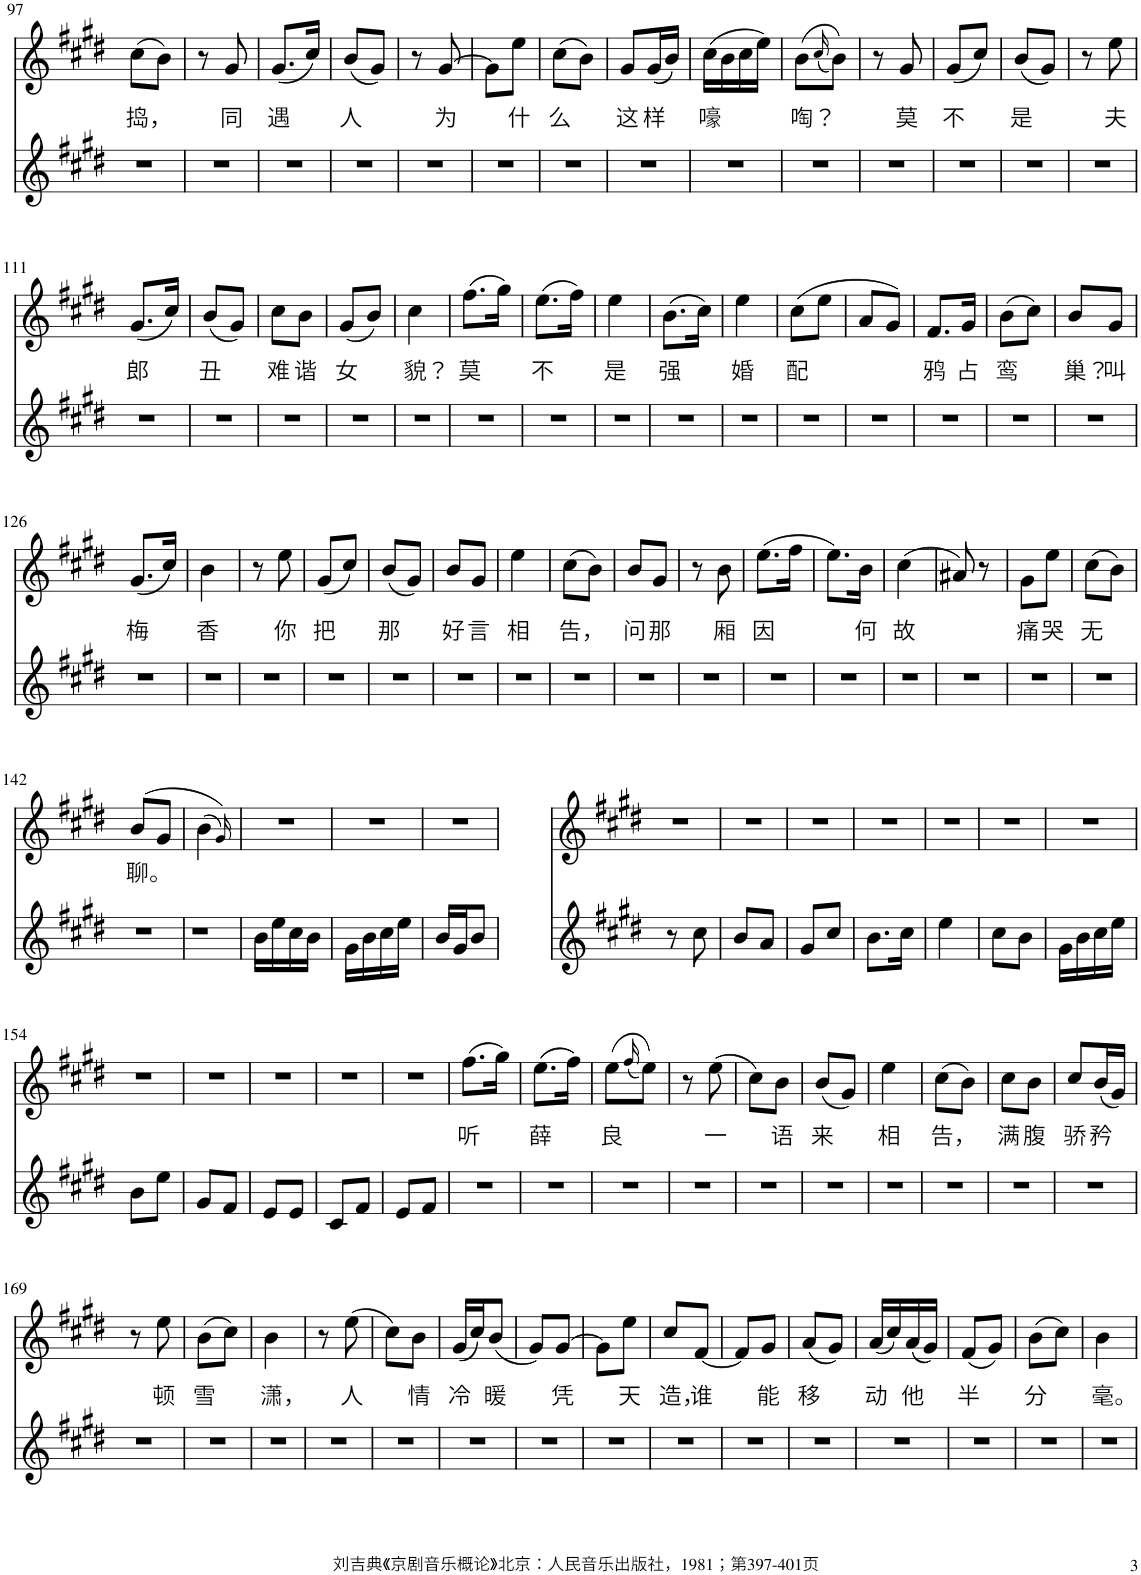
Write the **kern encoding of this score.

**kern	**kern	**text
*part2	*part1	*part1
*staff2	*staff1	*staff1
*I"Piano	*I"Piano	*
*I'Pno	*I'Pno	*
!!LO:PB:g=z
*clefG2	*clefG2	*
*k[f#c#g#d#]	*k[f#c#g#d#]	*
*M1/4	*M1/4	*
=97	=97	=97
!	!	!LO:LY:b
4r	(8cc#\L	捣，
.	8b\J)	.
=98	=98	=98
4r	8r	.
!	!	!LO:LY:b
.	8g#/	同
=99	=99	=99
!	!	!LO:LY:b
4r	(8.g#/L	遇
.	16cc#/Jk)	.
=100	=100	=100
!	!	!LO:LY:b
4r	(8b/L	人
.	8g#/J)	.
=101	=101	=101
4r	8r	.
!	!	!LO:LY:b
.	[8g#/	为
=102	=102	=102
4r	8g#\L]	.
!	!	!LO:LY:b
.	8ee\J	什
=103	=103	=103
!	!	!LO:LY:b
4r	(8cc#\L	么
.	8b\J)	.
=104	=104	=104
!	!	!LO:LY:b
4r	8g#/L	这
!	!	!LO:LY:b
.	(16g#/L	样
.	16b/JJ)	.
=105	=105	=105
!	!	!LO:LY:b
4r	(16cc#\LL	嚎
.	16b\	.
.	16cc#\	.
.	16ee\JJ)	.
=106	=106	=106
!	!	!LO:LY:b
4r	(8b\L	啕？
.	(16qcc#/	.
.	8b\J))	.
=107	=107	=107
4r	8r	.
!	!	!LO:LY:b
.	8g#/	莫
=108	=108	=108
!	!	!LO:LY:b
4r	(8g#/L	不
.	8cc#/J)	.
=109	=109	=109
!	!	!LO:LY:b
4r	(8b/L	是
.	8g#/J)	.
=110	=110	=110
4r	8r	.
!	!	!LO:LY:b
.	8ee\	夫
!!LO:LB:g=z
=111	=111	=111
!	!	!LO:LY:b
4r	(8.g#/L	郎
.	16cc#/Jk)	.
=112	=112	=112
!	!	!LO:LY:b
4r	(8b/L	丑
.	8g#/J)	.
=113	=113	=113
!	!	!LO:LY:b
4r	8cc#\L	难
!	!	!LO:LY:b
.	8b\J	谐
=114	=114	=114
!	!	!LO:LY:b
4r	(8g#/L	女
.	8b/J)	.
=115	=115	=115
!	!	!LO:LY:b
4r	4cc#\	貌？
=116	=116	=116
!	!	!LO:LY:b
4r	(8.ff#\L	莫
.	16gg#\Jk)	.
=117	=117	=117
!	!	!LO:LY:b
4r	(8.ee\L	不
.	16ff#\Jk)	.
=118	=118	=118
!	!	!LO:LY:b
4r	4ee\	是
=119	=119	=119
!	!	!LO:LY:b
4r	(8.b\L	强
.	16cc#\Jk)	.
=120	=120	=120
!	!	!LO:LY:b
4r	4ee\	婚
=121	=121	=121
!	!	!LO:LY:b
4r	(8cc#\L	配
.	8ee\J	.
=122	=122	=122
4r	8a/L	.
.	8g#/J)	.
=123	=123	=123
!	!	!LO:LY:b
4r	8.f#/L	鸦
!	!	!LO:LY:b
.	16g#/Jk	占
=124	=124	=124
!	!	!LO:LY:b
4r	(8b\L	鸾
.	8cc#\J)	.
=125	=125	=125
!	!	!LO:LY:b
4r	8b/L	巢？
!	!	!LO:LY:b
.	8g#/J	叫
!!LO:LB:g=z
=126	=126	=126
!	!	!LO:LY:b
4r	(8.g#/L	梅
.	16cc#/Jk)	.
=127	=127	=127
!	!	!LO:LY:b
4r	4b\	香
=128	=128	=128
4r	8r	.
!	!	!LO:LY:b
.	8ee\	你
=129	=129	=129
!	!	!LO:LY:b
4r	(8g#/L	把
.	8cc#/J)	.
=130	=130	=130
!	!	!LO:LY:b
4r	(8b/L	那
.	8g#/J)	.
=131	=131	=131
!	!	!LO:LY:b
4r	8b/L	好
!	!	!LO:LY:b
.	8g#/J	言
=132	=132	=132
!	!	!LO:LY:b
4r	4ee\	相
=133	=133	=133
!	!	!LO:LY:b
4r	(8cc#\L	告，
.	8b\J)	.
=134	=134	=134
!	!	!LO:LY:b
4r	8b/L	问
!	!	!LO:LY:b
.	8g#/J	那
=135	=135	=135
4r	8r	.
!	!	!LO:LY:b
.	8b\	厢
=136	=136	=136
!	!	!LO:LY:b
4r	(8.ee\L	因
.	16ff#\Jk	.
=137	=137	=137
4r	8.ee\L)	.
!	!	!LO:LY:b
.	16b\Jk	何
=138	=138	=138
!	!	!LO:LY:b
4r	(4cc#\	故
=139	=139	=139
4r	8a#X/)	.
.	8r	.
=140	=140	=140
!	!	!LO:LY:b
4r	8g#\L	痛
!	!	!LO:LY:b
.	8ee\J	哭
=141	=141	=141
!	!	!LO:LY:b
4r	(8cc#\L	无
.	8b\J)	.
!!LO:LB:g=z
=142	=142	=142
!	!	!LO:LY:b
4r	(8b/L	聊。
.	8g#/J	.
=143	=143	=143
4r	(4b\	.
.	16qg#/))	.
=144	=144	=144
16b\LL	4r	.
16ee\	.	.
16cc#\	.	.
16b\JJ	.	.
=145	=145	=145
16g#\LL	4r	.
16b\	.	.
16cc#\	.	.
16ee\JJ	.	.
=146	=146	=146
16b/LL	4r	.
16g#/J	.	.
8b/J	.	.
=147	=147	=147
8r	4r	.
8cc#\	.	.
=148	=148	=148
8b/L	4r	.
8a/J	.	.
=149	=149	=149
8g#/L	4r	.
8cc#/J	.	.
=150	=150	=150
8.b\L	4r	.
16cc#\Jk	.	.
=151	=151	=151
4ee\	4r	.
=152	=152	=152
8cc#\L	4r	.
8b\J	.	.
=153	=153	=153
16g#\LL	4r	.
16b\	.	.
16cc#\	.	.
16ee\JJ	.	.
!!LO:LB:g=z
=154	=154	=154
8b\L	4r	.
8ee\J	.	.
=155	=155	=155
8g#/L	4r	.
8f#/J	.	.
=156	=156	=156
8e/L	4r	.
8e/J	.	.
=157	=157	=157
8c#/L	4r	.
8f#/J	.	.
=158	=158	=158
8e/L	4r	.
8f#/J	.	.
=159	=159	=159
!	!	!LO:LY:b
4r	(8.ff#\L	听
.	16gg#\Jk)	.
=160	=160	=160
!	!	!LO:LY:b
4r	(8.ee\L	薛
.	16ff#\Jk)	.
=161	=161	=161
!	!	!LO:LY:b
4r	(8ee\L	良
.	(16qff#/	.
.	8ee\J))	.
=162	=162	=162
4r	8r	.
!	!	!LO:LY:b
.	(8ee\	一
=163	=163	=163
4r	8cc#\L)	.
!	!	!LO:LY:b
.	8b\J	语
=164	=164	=164
!	!	!LO:LY:b
4r	(8b/L	来
.	8g#/J)	.
=165	=165	=165
!	!	!LO:LY:b
4r	4ee\	相
=166	=166	=166
!	!	!LO:LY:b
4r	(8cc#\L	告，
.	8b\J)	.
=167	=167	=167
!	!	!LO:LY:b
4r	8cc#\L	满
!	!	!LO:LY:b
.	8b\J	腹
=168	=168	=168
!	!	!LO:LY:b
4r	8cc#/L	骄
!	!	!LO:LY:b
.	(16b/L	矜
.	16g#/JJ)	.
!!LO:LB:g=z
=169	=169	=169
4r	8r	.
!	!	!LO:LY:b
.	8ee\	顿
=170	=170	=170
!	!	!LO:LY:b
4r	(8b\L	雪
.	8cc#\J)	.
=171	=171	=171
!	!	!LO:LY:b
4r	4b\	潇，
=172	=172	=172
4r	8r	.
!	!	!LO:LY:b
.	(8ee\	人
=173	=173	=173
4r	8cc#\L)	.
!	!	!LO:LY:b
.	8b\J	情
=174	=174	=174
!	!	!LO:LY:b
4r	(16g#/LL	冷
.	16cc#/J)	.
!	!	!LO:LY:b
.	(8b/J	暖
=175	=175	=175
4r	8g#/L)	.
!	!	!LO:LY:b
.	[8g#/J	凭
=176	=176	=176
4r	8g#\L]	.
!	!	!LO:LY:b
.	8ee\J	天
=177	=177	=177
!	!	!LO:LY:b
4r	8cc#/L	造，
!	!	!LO:LY:b
.	[8f#/J	谁
=178	=178	=178
4r	8f#/L]	.
!	!	!LO:LY:b
.	8g#/J	能
=179	=179	=179
!	!	!LO:LY:b
4r	(8a/L	移
.	8g#/J)	.
=180	=180	=180
!	!	!LO:LY:b
4r	(16a/LL	动
.	16cc#/)	.
!	!	!LO:LY:b
.	(16a/	他
.	16g#/JJ)	.
=181	=181	=181
!	!	!LO:LY:b
4r	(8f#/L	半
.	8g#/J)	.
=182	=182	=182
!	!	!LO:LY:b
4r	(8b\L	分
.	8cc#\J)	.
=183	=183	=183
!	!	!LO:LY:b
4r	4b\	毫。
=	=	=
*-	*-	*-
